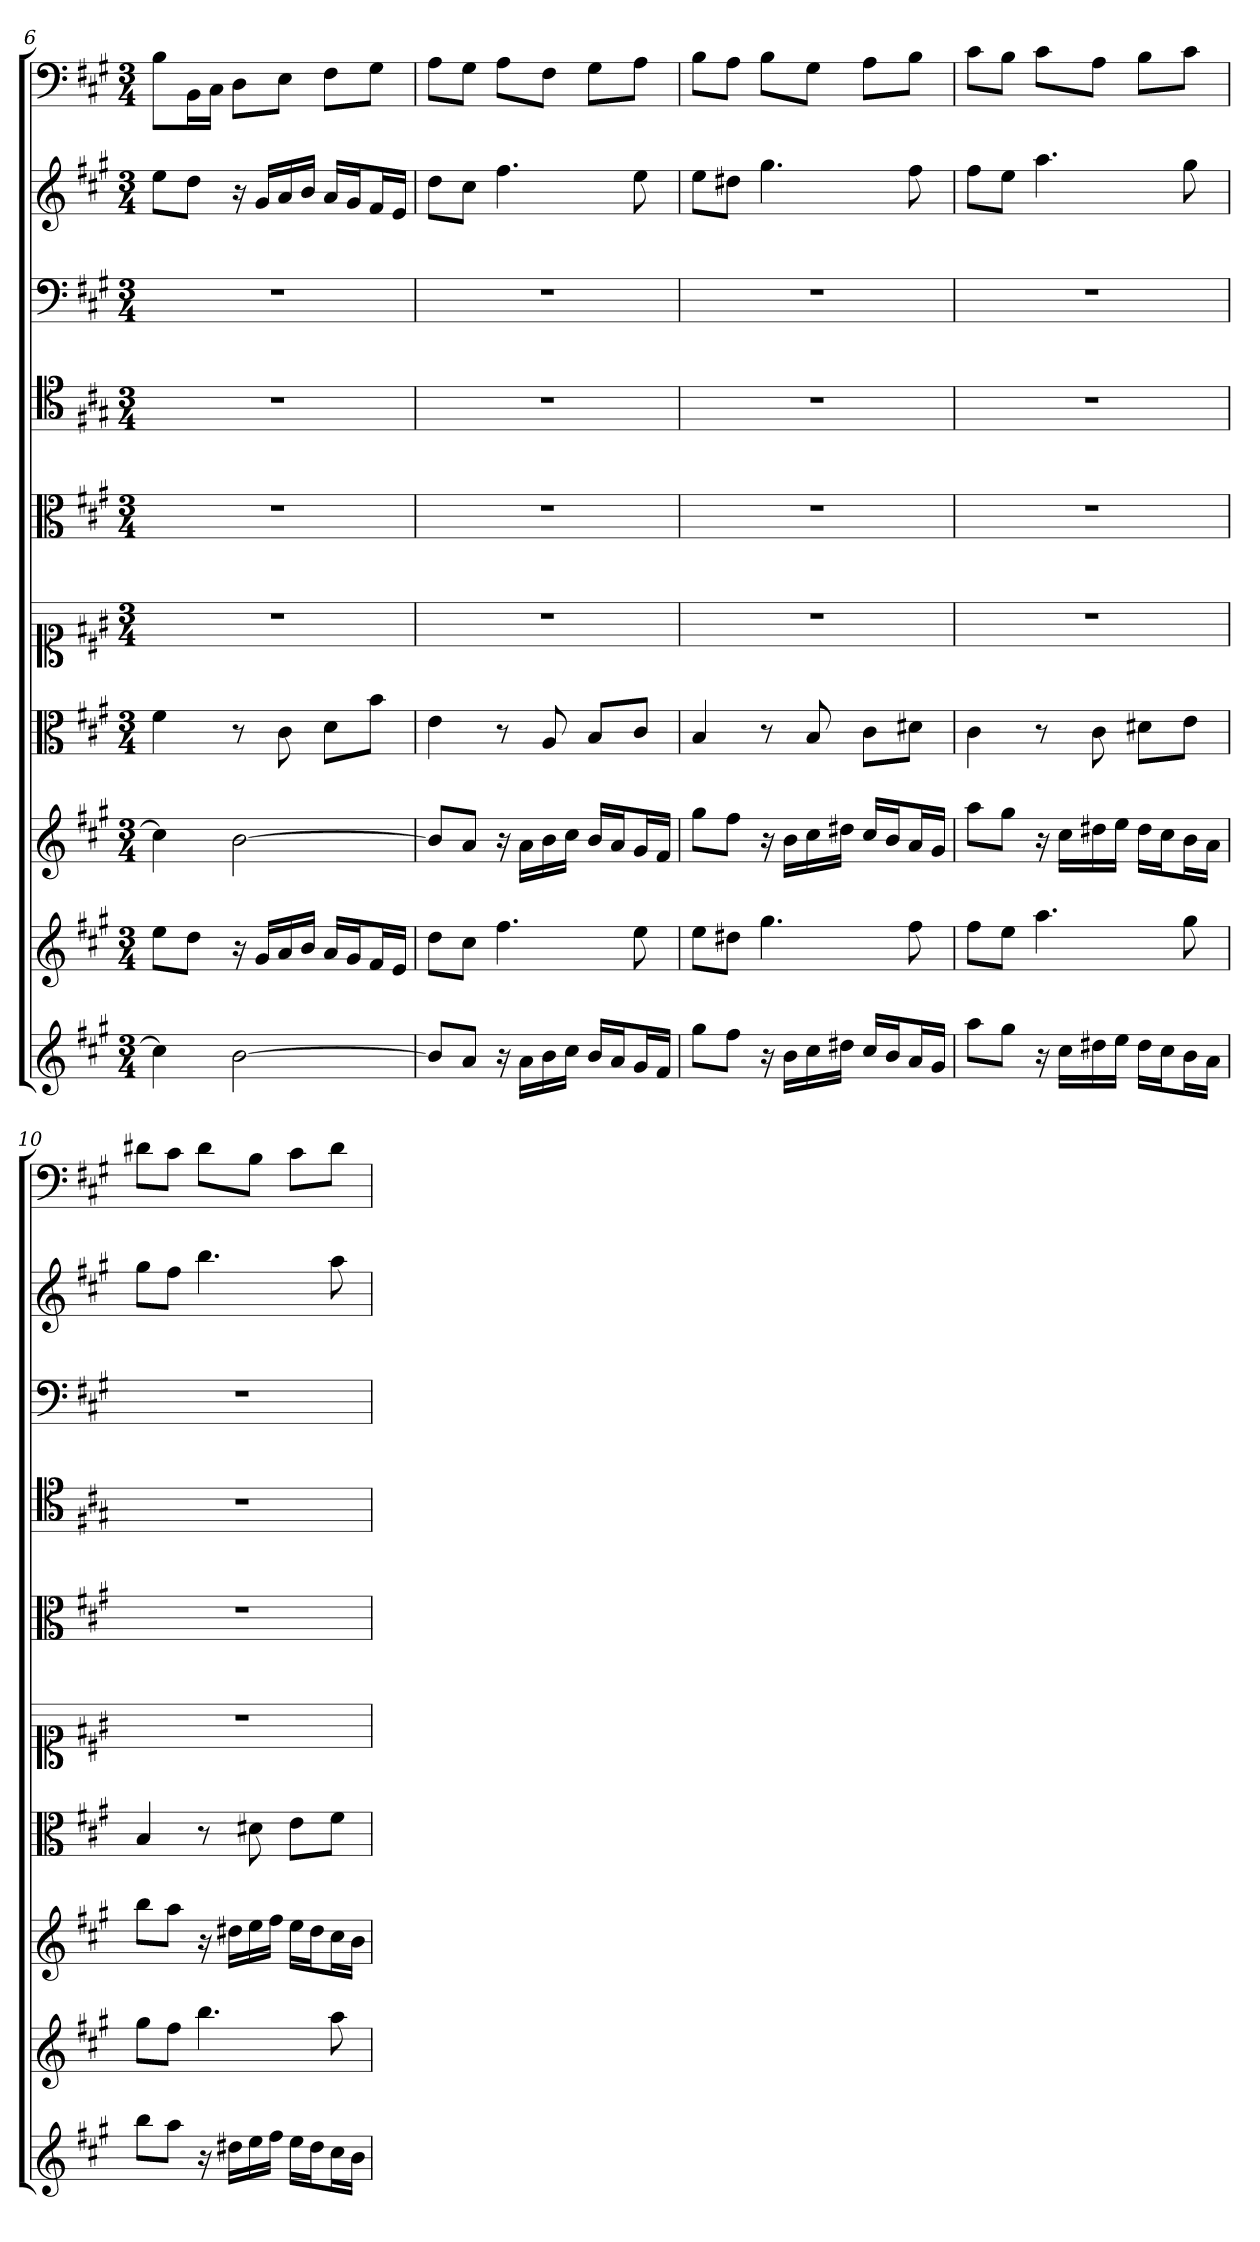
**kern	**kern	**kern	**kern	**kern	**kern	**kern	**kern	**kern	**kern
*part10	*part9	*part8	*part7	*part6	*part5	*part4	*part3	*part2	*part1
*staff10	*staff9	*staff8	*staff7	*staff6	*staff5	*staff4	*staff3	*staff2	*staff1
*	*	*	*clefC3	*clefC1	*clefC3	*clefC4	*clefF4	*	*clefF4
*k[f#c#g#]	*k[f#c#g#]	*k[f#c#g#]	*k[f#c#g#]	*k[f#c#g#]	*k[f#c#g#]	*k[f#c#g#]	*k[f#c#g#]	*k[f#c#g#]	*k[f#c#g#]
*A:	*A:	*A:	*A:	*A:	*A:	*A:	*A:	*A:	*A:
*M3/4	*M3/4	*M3/4	*M3/4	*M3/4	*M3/4	*M3/4	*M3/4	*M3/4	*M3/4
=6	=6	=6	=6	=6	=6	=6	=6	=6	=6
4cc#]	8eeL	4cc#]	4f#	2.r	2.r	2.r	2.r	8eeL	8B\L
.	8ddJ	.	.	.	.	.	.	8ddJ	16BB\L
.	.	.	.	.	.	.	.	.	16C#\JJ
[2b	16r	[2b	8r	.	.	.	.	16r	8D\L
.	16g#LL	.	.	.	.	.	.	16g#LL	.
.	16a	.	8c#	.	.	.	.	16a	8E\J
.	16bJJ	.	.	.	.	.	.	16bJJ	.
.	16aLL	.	8d\L	.	.	.	.	16aLL	8F#\L
.	16g#J	.	.	.	.	.	.	16g#J	.
.	16f#L	.	8b\J	.	.	.	.	16f#L	8G#\J
.	16eJJ	.	.	.	.	.	.	16eJJ	.
=7	=7	=7	=7	=7	=7	=7	=7	=7	=7
8bL]	8ddL	8bL]	4e	2.r	2.r	2.r	2.r	8ddL	8A\L
8aJ	8cc#J	8aJ	.	.	.	.	.	8cc#J	8G#\J
16r	4.ff#	16r	8r	.	.	.	.	4.ff#	8A\L
16aLL	.	16aLL	.	.	.	.	.	.	.
16b	.	16b	8A	.	.	.	.	.	8F#\J
16cc#JJ	.	16cc#JJ	.	.	.	.	.	.	.
16bLL	.	16bLL	8B/L	.	.	.	.	.	8G#\L
16aJ	.	16aJ	.	.	.	.	.	.	.
16g#L	8ee	16g#L	8c#/J	.	.	.	.	8ee	8A\J
16f#JJ	.	16f#JJ	.	.	.	.	.	.	.
=8	=8	=8	=8	=8	=8	=8	=8	=8	=8
8gg#L	8eeL	8gg#L	4B	2.r	2.r	2.r	2.r	8eeL	8B\L
8ff#J	8dd#XJ	8ff#J	.	.	.	.	.	8dd#XJ	8A\J
16r	4.gg#	16r	8r	.	.	.	.	4.gg#	8B\L
16bLL	.	16bLL	.	.	.	.	.	.	.
16cc#	.	16cc#	8B	.	.	.	.	.	8G#\J
16dd#XJJ	.	16dd#XJJ	.	.	.	.	.	.	.
16cc#LL	.	16cc#LL	8c#\L	.	.	.	.	.	8A\L
16bJ	.	16bJ	.	.	.	.	.	.	.
16aL	8ff#	16aL	8d#X\J	.	.	.	.	8ff#	8B\J
16g#JJ	.	16g#JJ	.	.	.	.	.	.	.
=9	=9	=9	=9	=9	=9	=9	=9	=9	=9
8aaL	8ff#L	8aaL	4c#	2.r	2.r	2.r	2.r	8ff#L	8c#\L
8gg#J	8eeJ	8gg#J	.	.	.	.	.	8eeJ	8B\J
16r	4.aa	16r	8r	.	.	.	.	4.aa	8c#\L
16cc#LL	.	16cc#LL	.	.	.	.	.	.	.
16dd#X	.	16dd#X	8c#	.	.	.	.	.	8A\J
16eeJJ	.	16eeJJ	.	.	.	.	.	.	.
16dd#LL	.	16dd#LL	8d#X\L	.	.	.	.	.	8B\L
16cc#J	.	16cc#J	.	.	.	.	.	.	.
16bL	8gg#	16bL	8e\J	.	.	.	.	8gg#	8c#\J
16aJJ	.	16aJJ	.	.	.	.	.	.	.
=10	=10	=10	=10	=10	=10	=10	=10	=10	=10
8bbL	8gg#L	8bbL	4B	2.r	2.r	2.r	2.r	8gg#L	8d#X\L
8aaJ	8ff#J	8aaJ	.	.	.	.	.	8ff#J	8c#\J
16r	4.bb	16r	8r	.	.	.	.	4.bb	8d#\L
16dd#XLL	.	16dd#XLL	.	.	.	.	.	.	.
16ee	.	16ee	8d#X	.	.	.	.	.	8B\J
16ff#JJ	.	16ff#JJ	.	.	.	.	.	.	.
16eeLL	.	16eeLL	8e\L	.	.	.	.	.	8c#\L
16dd#J	.	16dd#J	.	.	.	.	.	.	.
16cc#L	8aa	16cc#L	8f#\J	.	.	.	.	8aa	8d#\J
16bJJ	.	16bJJ	.	.	.	.	.	.	.
=	=	=	=	=	=	=	=	=	=
*-	*-	*-	*-	*-	*-	*-	*-	*-	*-
